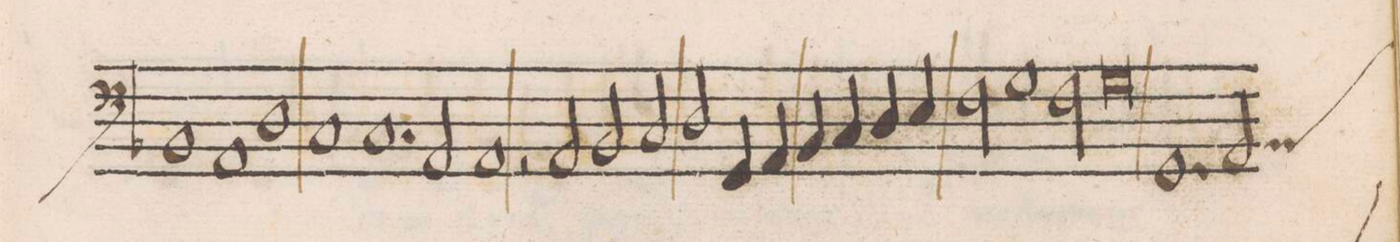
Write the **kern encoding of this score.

**kern	**text
*I"BASSVS	*
*clefF4	*
*k[b-]	*
*M2/1	*
1BB-	.
=20-	=20-
1AA	.
1D	.
=21-	=21-
1C	.
1.C	.
=22-	=22-
2AA/	.
1AA	.
=23-	=23-
2r	.
2AA/	.
2BB-/	.
2C/	.
=24-	=24-
2D/	.
4GG/	.
4AA/	.
4BB-/	.
4C/	.
4D/	.
4E/	.
=25-	=25-
2F\	.
1G	.
2F\	.
=26-	=26-
0G	.
=27-	=27-
1.GG	.
*custos:BB-	*
2AA/	.
=28-	=28-
*-	*-
